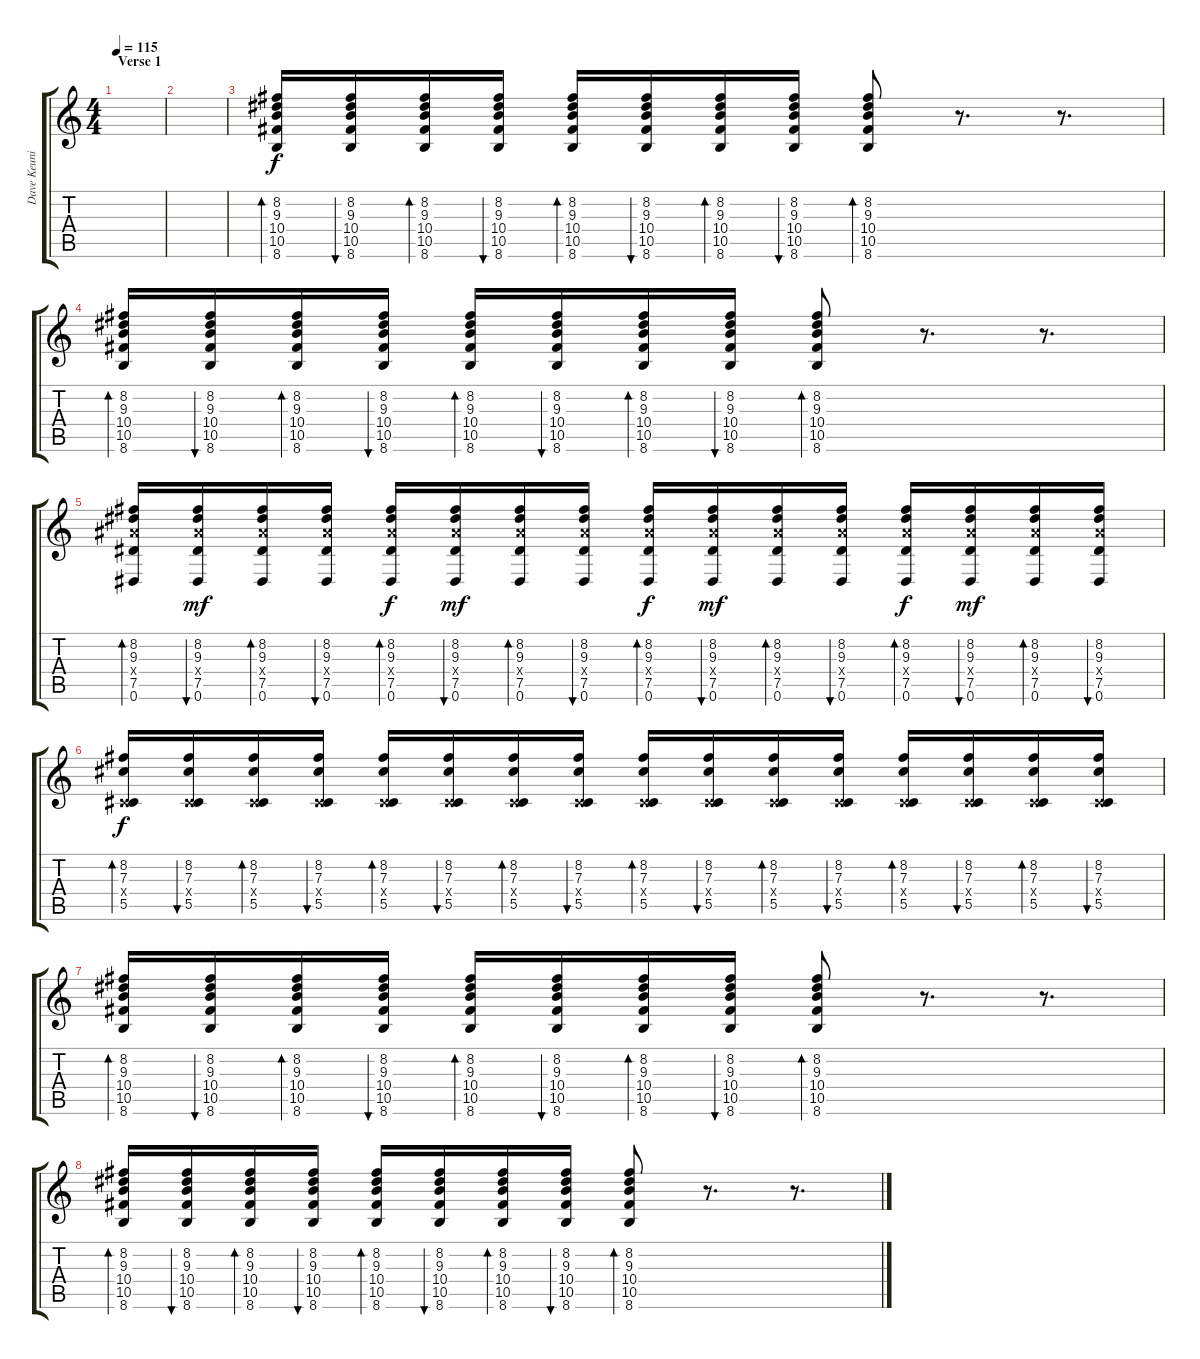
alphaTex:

\track ("Dave Keuning (Guitar 1)" "Dave Keuni") {instrument overdrivenguitar}
\staff {score tabs}
\tuning (Eb4 Bb3 Gb3 Db3 Ab2 Eb2) {hide}
\ts (4 4)
\section ("" "Verse 1")
\tempo 115
\clef g2
\ks c
|
|
(8.2 9.3 10.4 10.5 8.6).16{bd 120} (8.2 9.3 10.4 10.5 8.6).16{bu 120} (8.2 9.3 10.4 10.5 8.6).16{bd 120} (8.2 9.3 10.4 10.5 8.6).16{bu 120} (8.2 9.3 10.4 10.5 8.6).16{bd 120} (8.2 9.3 10.4 10.5 8.6).16{bu 120} (8.2 9.3 10.4 10.5 8.6).16{bd 120} (8.2 9.3 10.4 10.5 8.6).16{bu 120} (8.2 9.3 10.4 10.5 8.6).8{bd 120} r.8{d} r.8{d} |
(8.2 9.3 10.4 10.5 8.6).16{bd 120} (8.2 9.3 10.4 10.5 8.6).16{bu 120} (8.2 9.3 10.4 10.5 8.6).16{bd 120} (8.2 9.3 10.4 10.5 8.6).16{bu 120} (8.2 9.3 10.4 10.5 8.6).16{bd 120} (8.2 9.3 10.4 10.5 8.6).16{bu 120} (8.2 9.3 10.4 10.5 8.6).16{bd 120} (8.2 9.3 10.4 10.5 8.6).16{bu 120} (8.2 9.3 10.4 10.5 8.6).8{bd 120} r.8{d} r.8{d} |
(8.2 9.3 9.4{x} 7.5 0.6).16{bd 30} (8.2 9.3 9.4{x} 7.5 0.6).16{bu 30 dy mf} (8.2 9.3 9.4{x} 7.5 0.6).16{bd 30} (8.2 9.3 9.4{x} 7.5 0.6).16{bu 30} (8.2 9.3 9.4{x} 7.5 0.6).16{bd 30 dy f} (8.2 9.3 9.4{x} 7.5 0.6).16{bu 30 dy mf} (8.2 9.3 9.4{x} 7.5 0.6).16{bd 30} (8.2 9.3 9.4{x} 7.5 0.6).16{bu 30} (8.2 9.3 9.4{x} 7.5 0.6).16{bd 30 dy f} (8.2 9.3 9.4{x} 7.5 0.6).16{bu 30 dy mf} (8.2 9.3 9.4{x} 7.5 0.6).16{bd 60} (8.2 9.3 9.4{x} 7.5 0.6).16{bu 30} (8.2 9.3 9.4{x} 7.5 0.6).16{bd 120 dy f} (8.2 9.3 9.4{x} 7.5 0.6).16{bu 30 dy mf} (8.2 9.3 9.4{x} 7.5 0.6).16{bd 30} (8.2 9.3 9.4{x} 7.5 0.6).16{bu 30} |
(8.2 7.3 0.4{x} 5.5).16{bd 120 dy f} (8.2 7.3 0.4{x} 5.5).16{bu 120} (8.2 7.3 0.4{x} 5.5).16{bd 120} (8.2 7.3 0.4{x} 5.5).16{bu 120} (8.2 7.3 0.4{x} 5.5).16{bd 120} (8.2 7.3 0.4{x} 5.5).16{bu 120} (8.2 7.3 0.4{x} 5.5).16{bd 120} (8.2 7.3 0.4{x} 5.5).16{bu 120} (8.2 7.3 0.4{x} 5.5).16{bd 120} (8.2 7.3 0.4{x} 5.5).16{bu 120} (8.2 7.3 0.4{x} 5.5).16{bd 120} (8.2 7.3 0.4{x} 5.5).16{bu 120} (8.2 7.3 0.4{x} 5.5).16{bd 120} (8.2 7.3 0.4{x} 5.5).16{bu 120} (8.2 7.3 0.4{x} 5.5).16{bd 120} (8.2 7.3 0.4{x} 5.5).16{bu 120} |
(8.2 9.3 10.4 10.5 8.6).16{bd 120} (8.2 9.3 10.4 10.5 8.6).16{bu 120} (8.2 9.3 10.4 10.5 8.6).16{bd 120} (8.2 9.3 10.4 10.5 8.6).16{bu 120} (8.2 9.3 10.4 10.5 8.6).16{bd 120} (8.2 9.3 10.4 10.5 8.6).16{bu 120} (8.2 9.3 10.4 10.5 8.6).16{bd 120} (8.2 9.3 10.4 10.5 8.6).16{bu 120} (8.2 9.3 10.4 10.5 8.6).8{bd 120} r.8{d} r.8{d} |
(8.2 9.3 10.4 10.5 8.6).16{bd 120} (8.2 9.3 10.4 10.5 8.6).16{bu 120} (8.2 9.3 10.4 10.5 8.6).16{bd 120} (8.2 9.3 10.4 10.5 8.6).16{bu 120} (8.2 9.3 10.4 10.5 8.6).16{bd 120} (8.2 9.3 10.4 10.5 8.6).16{bu 120} (8.2 9.3 10.4 10.5 8.6).16{bd 120} (8.2 9.3 10.4 10.5 8.6).16{bu 120} (8.2 9.3 10.4 10.5 8.6).8{bd 120} r.8{d} r.8{d}
